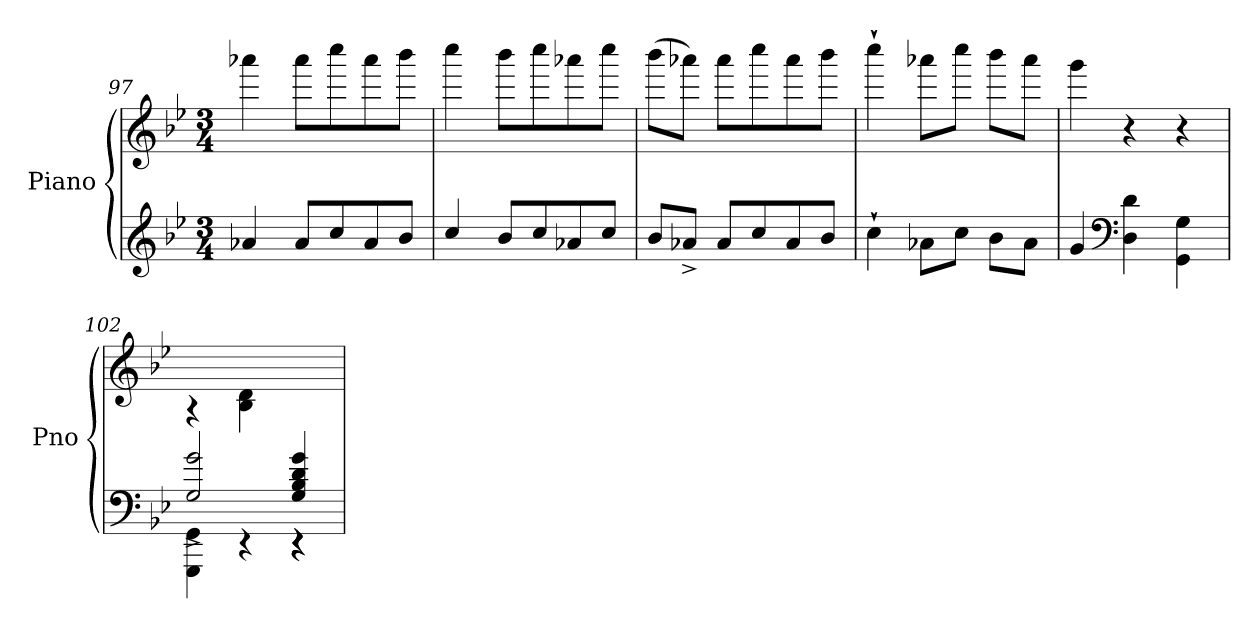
**kern	**kern
*part1	*part1
*staff2	*staff1
*I"Piano	*
*I'Pno	*
*clefG2	*clefG2
*k[b-e-]	*k[b-e-]
*B-:	*B-:
*M3/4	*M3/4
=97	=97
4a-X/	4aaa-X\
8a-/L	8aaa-\L
8cc/	8cccc\
8a-/	8aaa-\
8b-/J	8bbb-\J
=98	=98
4cc/	4cccc\
8b-/L	8bbb-\L
8cc/	8cccc\
8a-X/	8aaa-X\
8cc/J	8cccc\J
=99	=99
8b-/L	(>8bbb-\L
8a-X^</J	8aaa-X\J)
8a-/L	8aaa-\L
8cc/	8cccc\
8a-/	8aaa-\
8b-/J	8bbb-\J
!!LO:LB:g=z
=100	=100
4cc`>\	4cccc`>\
8a-X\L	8aaa-X\L
8cc\J	8cccc\J
8b-\L	8bbb-\L
8a-\J	8aaa-\J
=101	=101
4g/	4ggg\
*clefF4	*
4D\ 4d\	4r
4GG\ 4G\	4r
=102	=102
*^	*
*	*^	*
2ryy	2G/^> 2g/^>	4GGG\ 4GG\	4rA
.	.	4rEE	4B-\ 4d\
4G/ 4B-/ 4d/ 4g/	4rEE	4rEE	4ryy
*v	*v	*v	*
=	=
*-	*-
